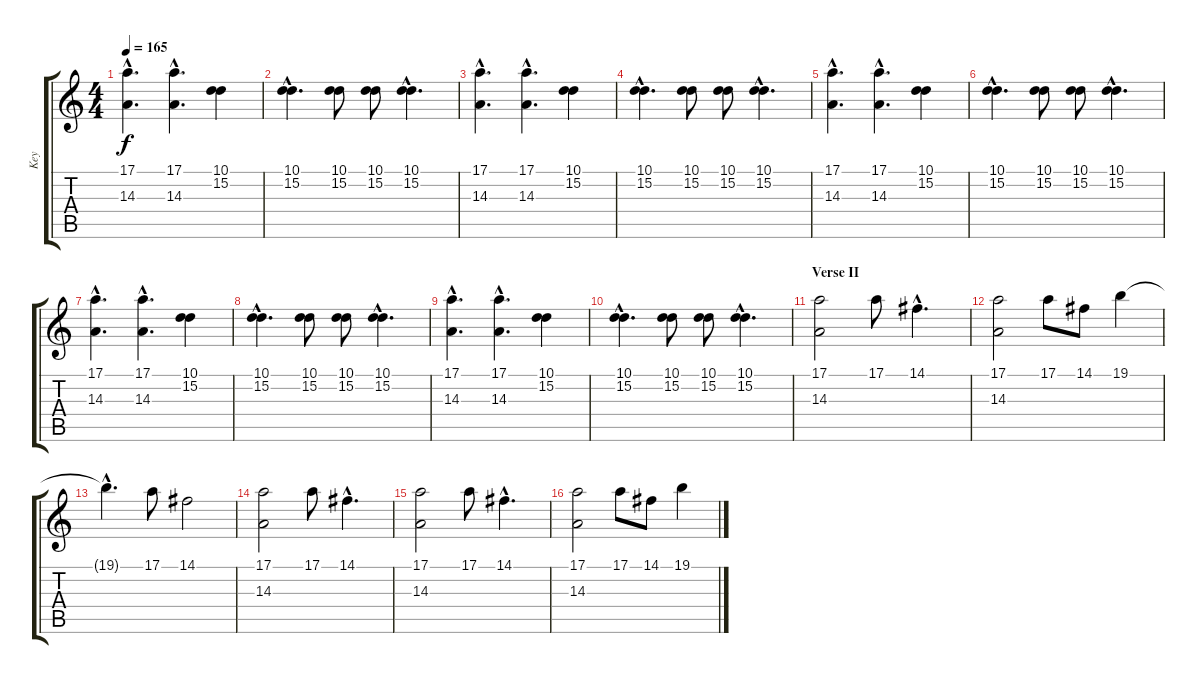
\track ("Key" "Key") {instrument acousticgrandpiano}
\staff {score tabs}
\tuning (E4 B3 G3 D3 A2 E2) {hide}
\ts (4 4)
\tempo 165
\clef g2
\ks c
(17.1{hac} 14.3{hac}).4{d dy f} (17.1{hac} 14.3{hac}).4{d} (10.1 15.2).4 |
(10.1{hac} 15.2{hac}).4{d} (10.1 15.2).8 (10.1 15.2).8 (10.1{hac} 15.2{hac}).4{d} |
(17.1{hac} 14.3{hac}).4{d} (17.1{hac} 14.3{hac}).4{d} (10.1 15.2).4 |
(10.1{hac} 15.2{hac}).4{d} (10.1 15.2).8 (10.1 15.2).8 (10.1{hac} 15.2{hac}).4{d} |
(17.1{hac} 14.3{hac}).4{d} (17.1{hac} 14.3{hac}).4{d} (10.1 15.2).4 |
(10.1{hac} 15.2{hac}).4{d} (10.1 15.2).8 (10.1 15.2).8 (10.1{hac} 15.2{hac}).4{d} |
(17.1{hac} 14.3{hac}).4{d} (17.1{hac} 14.3{hac}).4{d} (10.1 15.2).4 |
(10.1{hac} 15.2{hac}).4{d} (10.1 15.2).8 (10.1 15.2).8 (10.1{hac} 15.2{hac}).4{d} |
(17.1{hac} 14.3{hac}).4{d} (17.1{hac} 14.3{hac}).4{d} (10.1 15.2).4 |
(10.1{hac} 15.2{hac}).4{d} (10.1 15.2).8 (10.1 15.2).8 (10.1{hac} 15.2{hac}).4{d} |
\section ("" "Verse II")
(17.1 14.3).2 17.1.8 14.1{hac}.4{d} |
(17.1 14.3).2 17.1.8 14.1.8 19.1.4 |
19.1{hac t}.4{d} 17.1.8 14.1.2 |
(17.1 14.3).2 17.1.8 14.1{hac}.4{d} |
(17.1 14.3).2 17.1.8 14.1{hac}.4{d} |
(17.1 14.3).2 17.1.8 14.1.8 19.1.4
